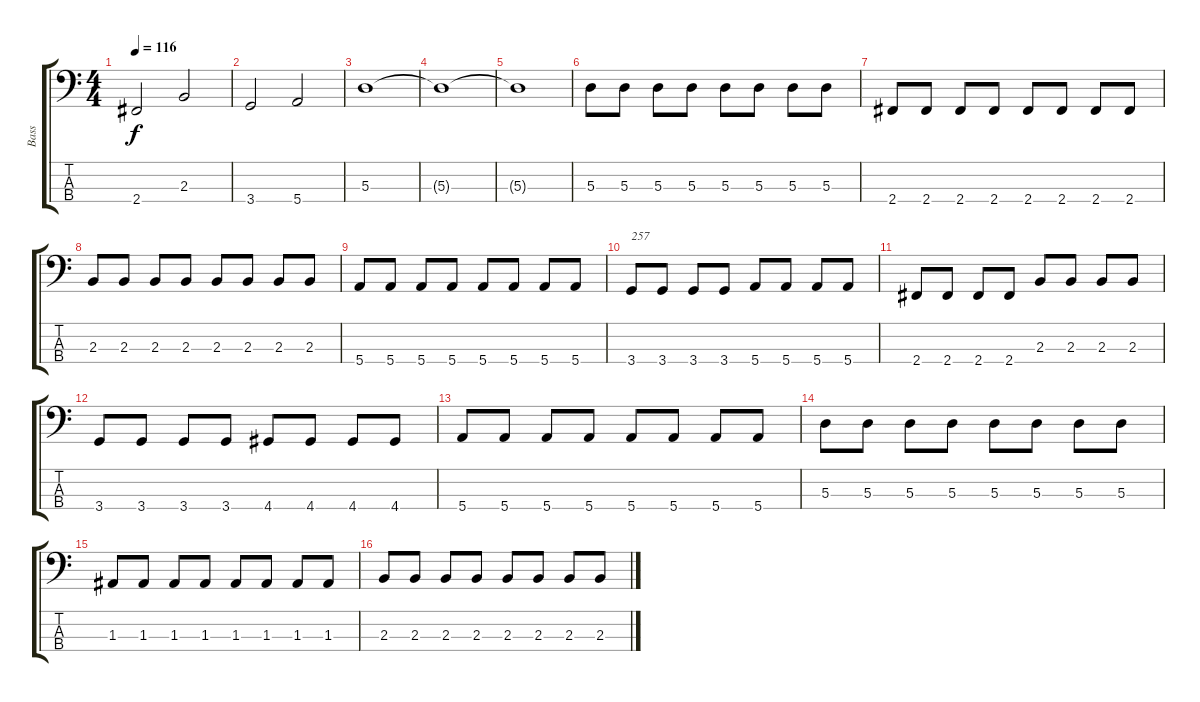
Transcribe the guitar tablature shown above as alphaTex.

\track ("Bass" "Bass") {instrument electricbassfinger}
\staff {score tabs}
\tuning (G2 D2 A1 E1) {hide}
\ts (4 4)
\tempo 116
\clef f4
\ks c
2.4.2{dy f} 2.3.2 |
3.4.2 5.4.2 |
5.3.1 |
5.3{t}.1 |
5.3{t}.1 |
5.3.8 5.3.8 5.3.8 5.3.8 5.3.8 5.3.8 5.3.8 5.3.8 |
2.4.8 2.4.8 2.4.8 2.4.8 2.4.8 2.4.8 2.4.8 2.4.8 |
2.3.8 2.3.8 2.3.8 2.3.8 2.3.8 2.3.8 2.3.8 2.3.8 |
5.4.8 5.4.8 5.4.8 5.4.8 5.4.8 5.4.8 5.4.8 5.4.8 |
3.4.8{txt "257"} 3.4.8 3.4.8 3.4.8 5.4.8 5.4.8 5.4.8 5.4.8 |
2.4.8 2.4.8 2.4.8 2.4.8 2.3.8 2.3.8 2.3.8 2.3.8 |
3.4.8 3.4.8 3.4.8 3.4.8 4.4.8 4.4.8 4.4.8 4.4.8 |
5.4.8 5.4.8 5.4.8 5.4.8 5.4.8 5.4.8 5.4.8 5.4.8 |
5.3.8 5.3.8 5.3.8 5.3.8 5.3.8 5.3.8 5.3.8 5.3.8 |
1.3.8 1.3.8 1.3.8 1.3.8 1.3.8 1.3.8 1.3.8 1.3.8 |
2.3.8 2.3.8 2.3.8 2.3.8 2.3.8 2.3.8 2.3.8 2.3.8
